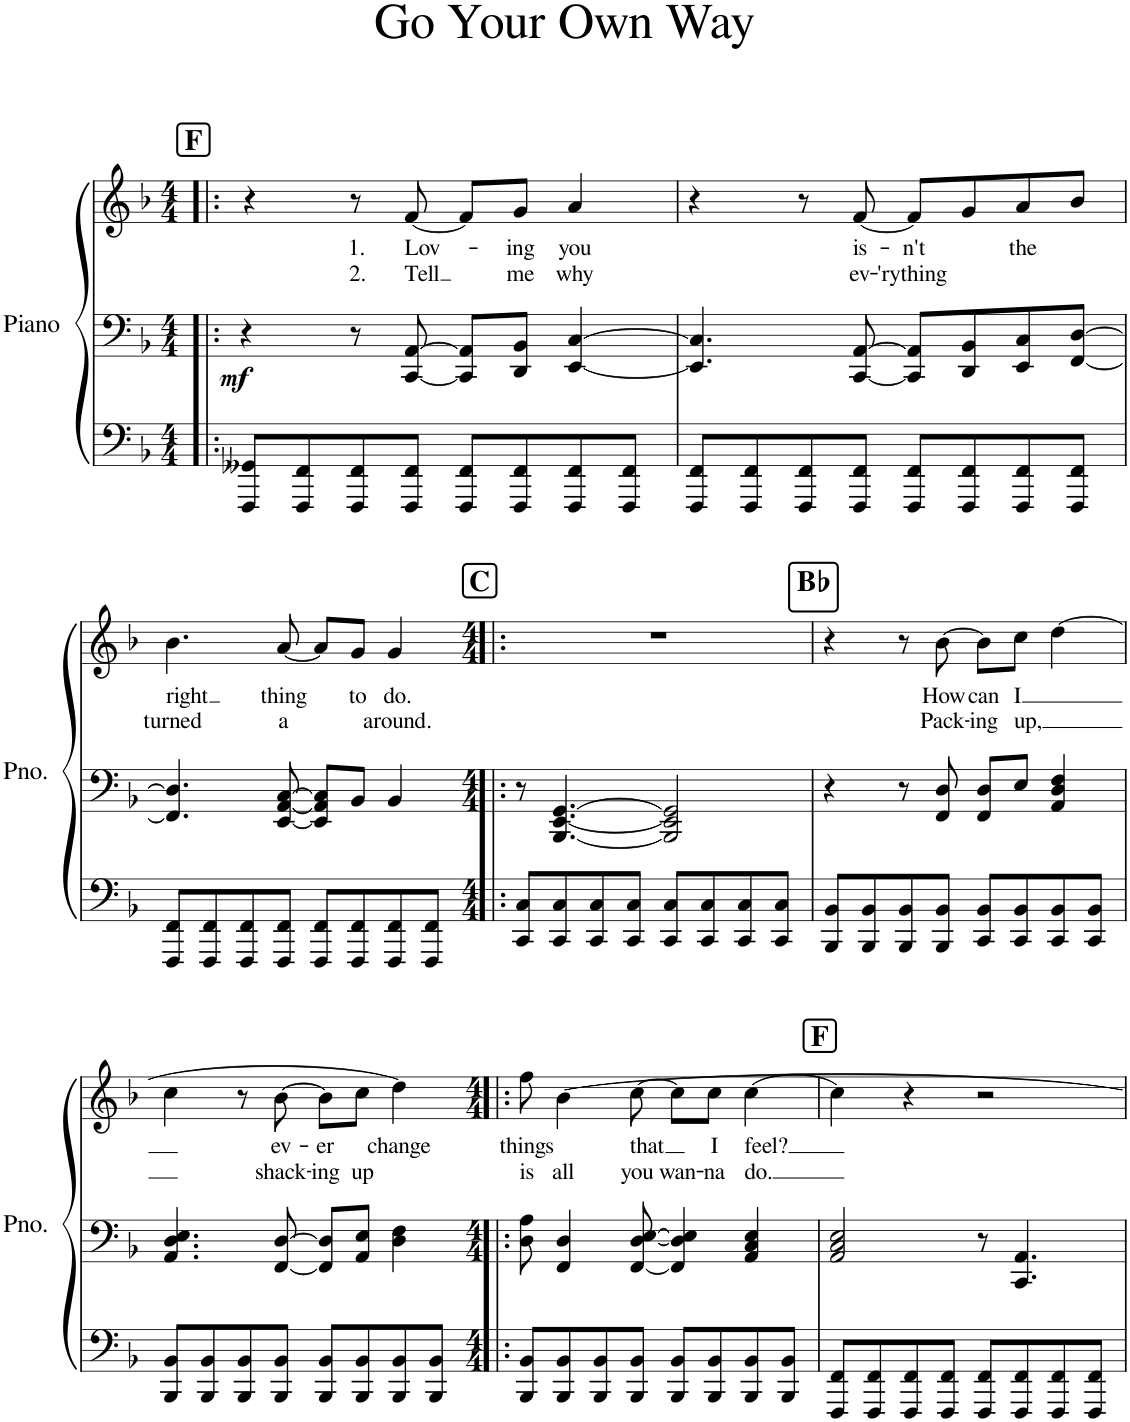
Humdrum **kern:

**kern	**kern	**kern	**text	**text	**dynam
*part1	*part1	*part1	*part1	*part1	*part1
*staff3	*staff2	*staff1	*staff1	*staff1	*staff1/2/3
*I"Piano	*	*	*	*	*
*I'Pno.	*	*	*	*	*
*clefF4	*clefF4	*clefG2	*	*	*
*k[b-]	*k[b-]	*k[b-]	*	*	*
*M4/4	*M4/4	*M4/4	*	*	*
!!LO:REH:place=s1:a:B:cj:fs=14:t=F
=1!|:	=1!|:	=1!|:	=1!|:	=1!|:	=1!|:
!	!	!	!	!	!LO:DY:b=2
8FFF/ 8GG--X/L	4r	4r	.	.	mf
8FFF/ 8FF/	.	.	.	.	.
!	!	!	!LO:LY:b	!LO:LY:b	!
8FFF/ 8FF/	8r	8r	1.	2.	.
!	!	!	!LO:LY:b	!LO:LY:b	!
8FFF/ 8FF/J	[8CC/ [8AA/	[8f/	Lov-	Tell	.
8FFF/ 8FF/L	8CC/] 8AA/]L	8f/L]	.	.	.
!	!	!	!LO:LY:b	!LO:LY:b	!
8FFF/ 8FF/	8DD/ 8BB-/J	8g/J	-ing	me	.
!	!	!	!LO:LY:b	!LO:LY:b	!
8FFF/ 8FF/	[4EE/ [4C/	4a/	you	why	.
8FFF/ 8FF/J	.	.	.	.	.
=2	=2	=2	=2	=2	=2
8FFF/ 8FF/L	4.EE/] 4.C/]	4r	.	.	.
8FFF/ 8FF/	.	.	.	.	.
8FFF/ 8FF/	.	8r	.	.	.
!	!	!	!LO:LY:b	!LO:LY:b	!
8FFF/ 8FF/J	[8CC/ [8AA/	[8f/	is-	ev-	.
!	!	!	!LO:LY:b	!LO:LY:b	!
8FFF/ 8FF/L	8CC/] 8AA/]L	8f/L]	-n't	-'rything	.
8FFF/ 8FF/	8DD/ 8BB-/	8g/	.	.	.
!	!	!	!LO:LY:b	!	!
8FFF/ 8FF/	8EE/ 8C/	8a/	the	.	.
8FFF/ 8FF/J	[8FF/ [8D/J	8b-/J	.	.	.
!!LO:LB:g=z
=3	=3	=3	=3	=3	=3
!	!	!	!LO:LY:b	!LO:LY:b	!
8FFF/ 8FF/L	4.FF/] 4.D/]	4.b-\	right	turned	.
8FFF/ 8FF/	.	.	.	.	.
8FFF/ 8FF/	.	.	.	.	.
!	!	!	!LO:LY:b	!LO:LY:b	!
8FFF/ 8FF/J	[8EE/ [8AA/ [8C/	[8a/	thing	a	.
8FFF/ 8FF/L	8EE/] 8AA/] 8C/]L	8a/L]	.	.	.
!	!	!	!LO:LY:b	!	!
8FFF/ 8FF/	8BB-/J	8g/J	to	.	.
!	!	!	!LO:LY:b	!LO:LY:b	!
8FFF/ 8FF/	4BB-/	4g/	do.	around.	.
8FFF/ 8FF/J	.	.	.	.	.
!!LO:REH:place=s1:a:B:cj:fs=14:t=C
=4!|:	=4!|:	=4!|:	=4!|:	=4!|:	=4!|:
*M4/4	*M4/4	*M4/4	*	*	*
8CC/ 8C/L	8r	1r	.	.	.
8CC/ 8C/	[4.BBB-/ [4.EE/ [4.GG/	.	.	.	.
8CC/ 8C/	.	.	.	.	.
8CC/ 8C/J	.	.	.	.	.
8CC/ 8C/L	2BBB-/] 2EE/] 2GG/]	.	.	.	.
8CC/ 8C/	.	.	.	.	.
8CC/ 8C/	.	.	.	.	.
8CC/ 8C/J	.	.	.	.	.
!!LO:REH:place=s1:a:t=
!!LO:REH:place=s1:a:B:cj:fs=14:t=B♭
=5	=5	=5	=5	=5	=5
8BBB-/ 8BB-/L	4r	4r	.	.	.
8BBB-/ 8BB-/	.	.	.	.	.
8BBB-/ 8BB-/	8r	8r	.	.	.
!	!	!	!LO:LY:b	!LO:LY:b	!
8BBB-/ 8BB-/J	8FF/ 8D/	[8b-\	How	Pack-	.
!	!	!	!LO:LY:b	!LO:LY:b	!
8CC/ 8BB-/L	8FF/ 8D/L	8b-\L]	can	-ing	.
!	!	!	!LO:LY:b	!LO:LY:b	!
8CC/ 8BB-/	8E/J	8cc\J	I	up,	.
8CC/ 8BB-/	4AA/ 4D/ 4F/	[4dd\	.	.	.
8CC/ 8BB-/J	.	.	.	.	.
!!LO:LB:g=z
=6	=6	=6	=6	=6	=6
8BBB-/ 8BB-/L	4.AA/ 4.D/ 4.E/	4cc\	.	.	.
8BBB-/ 8BB-/	.	.	.	.	.
8BBB-/ 8BB-/	.	8r	.	.	.
!	!	!	!LO:LY:b	!LO:LY:b	!
8BBB-/ 8BB-/J	[8FF/ [8D/	[8b-\	ev-	shack-	.
!	!	!	!LO:LY:b	!LO:LY:b	!
8BBB-/ 8BB-/L	8FF/] 8D/]L	8b-\L]	er	-ing	.
!	!	!	!	!LO:LY:b	!
8BBB-/ 8BB-/	8AA/ 8E/J	8cc\J	.	up	.
!	!	!	!LO:LY:b	!	!
8BBB-/ 8BB-/	4D\ 4F\	4dd\]	change	.	.
8BBB-/ 8BB-/J	.	.	.	.	.
=7!|:	=7!|:	=7!|:	=7!|:	=7!|:	=7!|:
*M4/4	*M4/4	*M4/4	*	*	*
!	!	!	!LO:LY:b	!LO:LY:b	!
8BBB-/ 8BB-/L	8D\ 8A\	8ff\	things	is	.
!	!	!	!	!LO:LY:b	!
8BBB-/ 8BB-/	4FF/ 4D/	[4b-\	.	all	.
8BBB-/ 8BB-/	.	.	.	.	.
!	!	!	!LO:LY:b	!LO:LY:b	!
8BBB-/ 8BB-/J	[8FF/ [8D/ [8E/	[8cc\	that	you	.
!	!	!	!	!LO:LY:b	!
8BBB-/ 8BB-/L	4FF/] 4D/] 4E/]	8cc\L]	.	wan-	.
!	!	!	!LO:LY:b	!LO:LY:b	!
8BBB-/ 8BB-/	.	8cc\J	I	-na	.
!	!	!	!LO:LY:b	!LO:LY:b	!
8BBB-/ 8BB-/	4AA/ 4C/ 4E/	[4cc\	feel?	do.	.
8BBB-/ 8BB-/J	.	.	.	.	.
!!LO:REH:place=s1:a:B:cj:fs=14:t=F
=8	=8	=8	=8	=8	=8
8FFF/ 8FF/L	2AA/ 2C/ 2E/	4cc\]	.	.	.
8FFF/ 8FF/	.	.	.	.	.
8FFF/ 8FF/	.	4r	.	.	.
8FFF/ 8FF/J	.	.	.	.	.
8FFF/ 8FF/L	8r	2r	.	.	.
8FFF/ 8FF/	4.CC/ 4.AA/	.	.	.	.
8FFF/ 8FF/	.	.	.	.	.
8FFF/ 8FF/J	.	.	.	.	.
=	=	=	=	=	=
*-	*-	*-	*-	*-	*-
